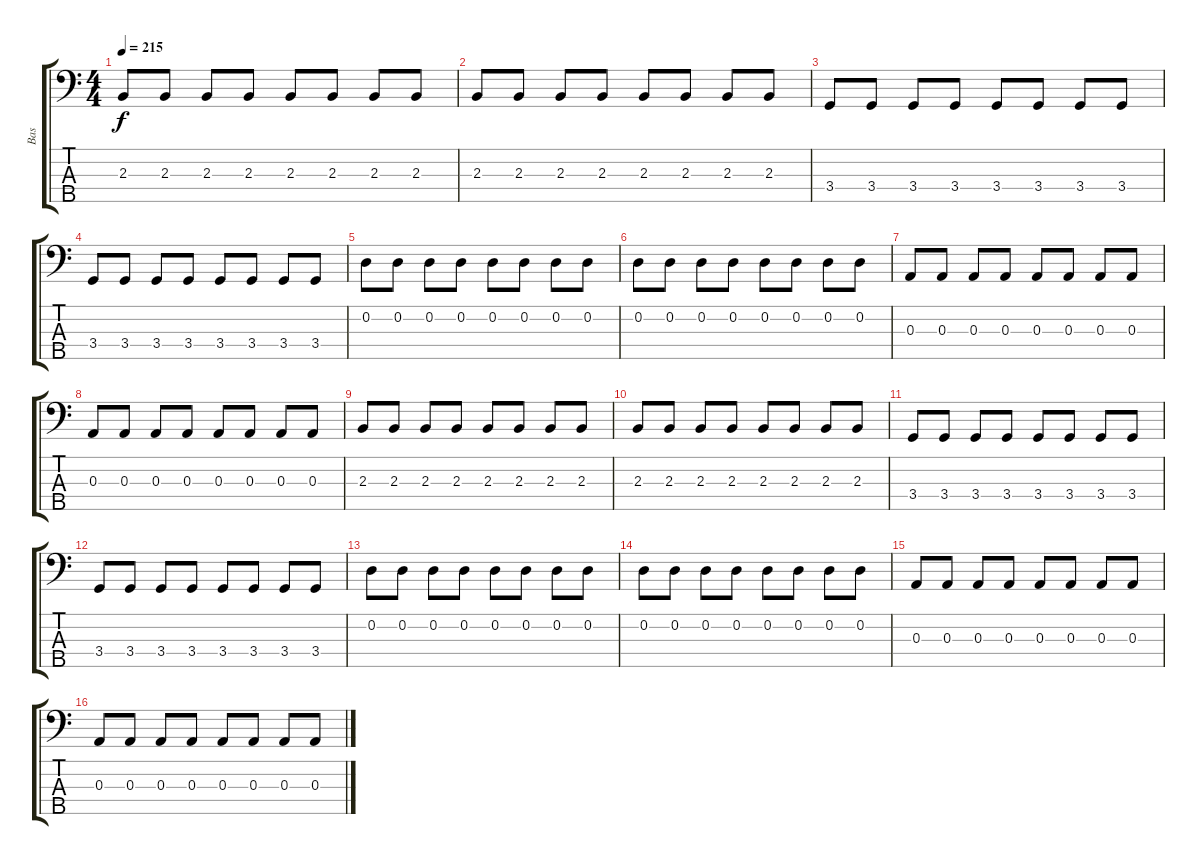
\track ("Bas" "Bas") {instrument electricbasspick}
\staff {score tabs}
\tuning (G2 D2 A1 E1 B0) {hide}
\ts (4 4)
\tempo 215
\clef f4
\ks c
2.3.8{dy f} 2.3.8 2.3.8 2.3.8 2.3.8 2.3.8 2.3.8 2.3.8 |
2.3.8 2.3.8 2.3.8 2.3.8 2.3.8 2.3.8 2.3.8 2.3.8 |
3.4.8 3.4.8 3.4.8 3.4.8 3.4.8 3.4.8 3.4.8 3.4.8 |
3.4.8 3.4.8 3.4.8 3.4.8 3.4.8 3.4.8 3.4.8 3.4.8 |
0.2.8 0.2.8 0.2.8 0.2.8 0.2.8 0.2.8 0.2.8 0.2.8 |
0.2.8 0.2.8 0.2.8 0.2.8 0.2.8 0.2.8 0.2.8 0.2.8 |
0.3.8 0.3.8 0.3.8 0.3.8 0.3.8 0.3.8 0.3.8 0.3.8 |
0.3.8 0.3.8 0.3.8 0.3.8 0.3.8 0.3.8 0.3.8 0.3.8 |
2.3.8 2.3.8 2.3.8 2.3.8 2.3.8 2.3.8 2.3.8 2.3.8 |
2.3.8 2.3.8 2.3.8 2.3.8 2.3.8 2.3.8 2.3.8 2.3.8 |
3.4.8 3.4.8 3.4.8 3.4.8 3.4.8 3.4.8 3.4.8 3.4.8 |
3.4.8 3.4.8 3.4.8 3.4.8 3.4.8 3.4.8 3.4.8 3.4.8 |
0.2.8 0.2.8 0.2.8 0.2.8 0.2.8 0.2.8 0.2.8 0.2.8 |
0.2.8 0.2.8 0.2.8 0.2.8 0.2.8 0.2.8 0.2.8 0.2.8 |
0.3.8 0.3.8 0.3.8 0.3.8 0.3.8 0.3.8 0.3.8 0.3.8 |
0.3.8 0.3.8 0.3.8 0.3.8 0.3.8 0.3.8 0.3.8 0.3.8
